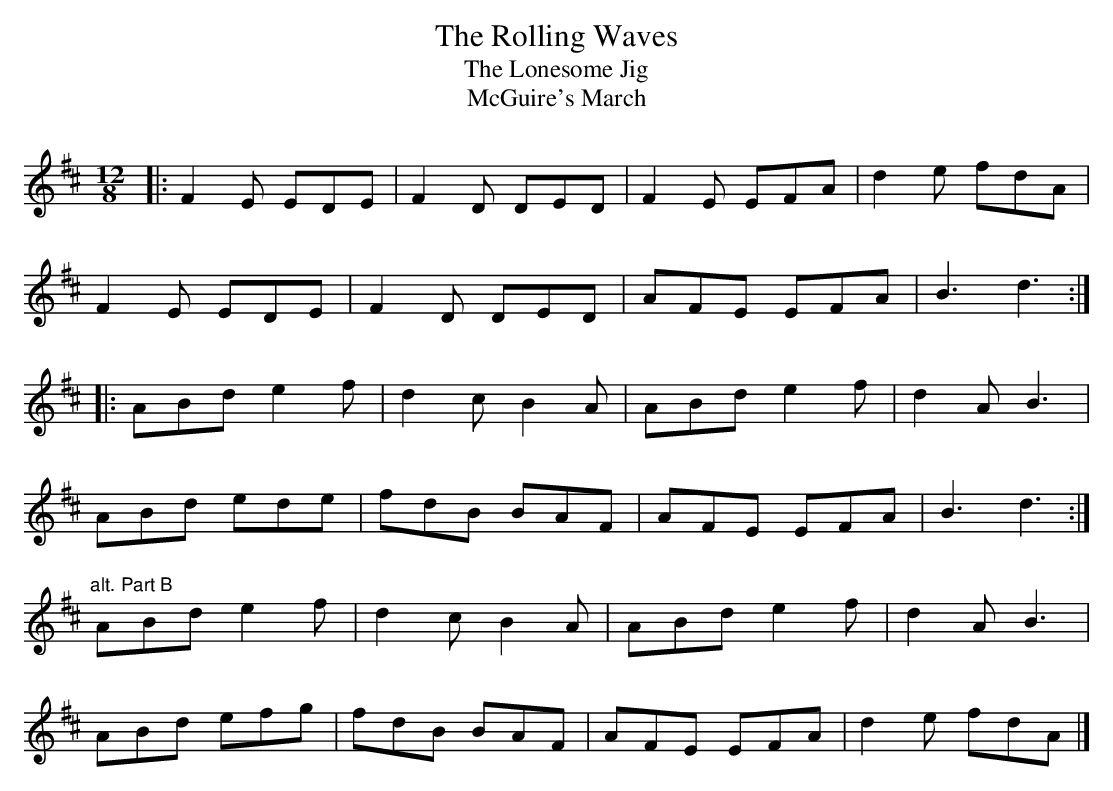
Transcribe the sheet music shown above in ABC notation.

X:1
T:Rolling Waves, The
T:Lonesome Jig, The
T:McGuire's March
M:12/8
L:1/8
K:D
[|:F2E EDE|F2D DED|F2E EFA|d2e fdA|!
F2E EDE|F2D DED|AFE EFA|B3 d3:|!
|:ABd e2f|d2c B2A|ABd e2f|d2A B3|!
ABd ede|fdB BAF|AFE EFA|B3 d3:|]!
"alt. Part B"ABd e2f|d2c B2A|ABd e2f|d2A B3|!
ABd efg|fdB BAF|AFE EFA|d2e fdA|]!
